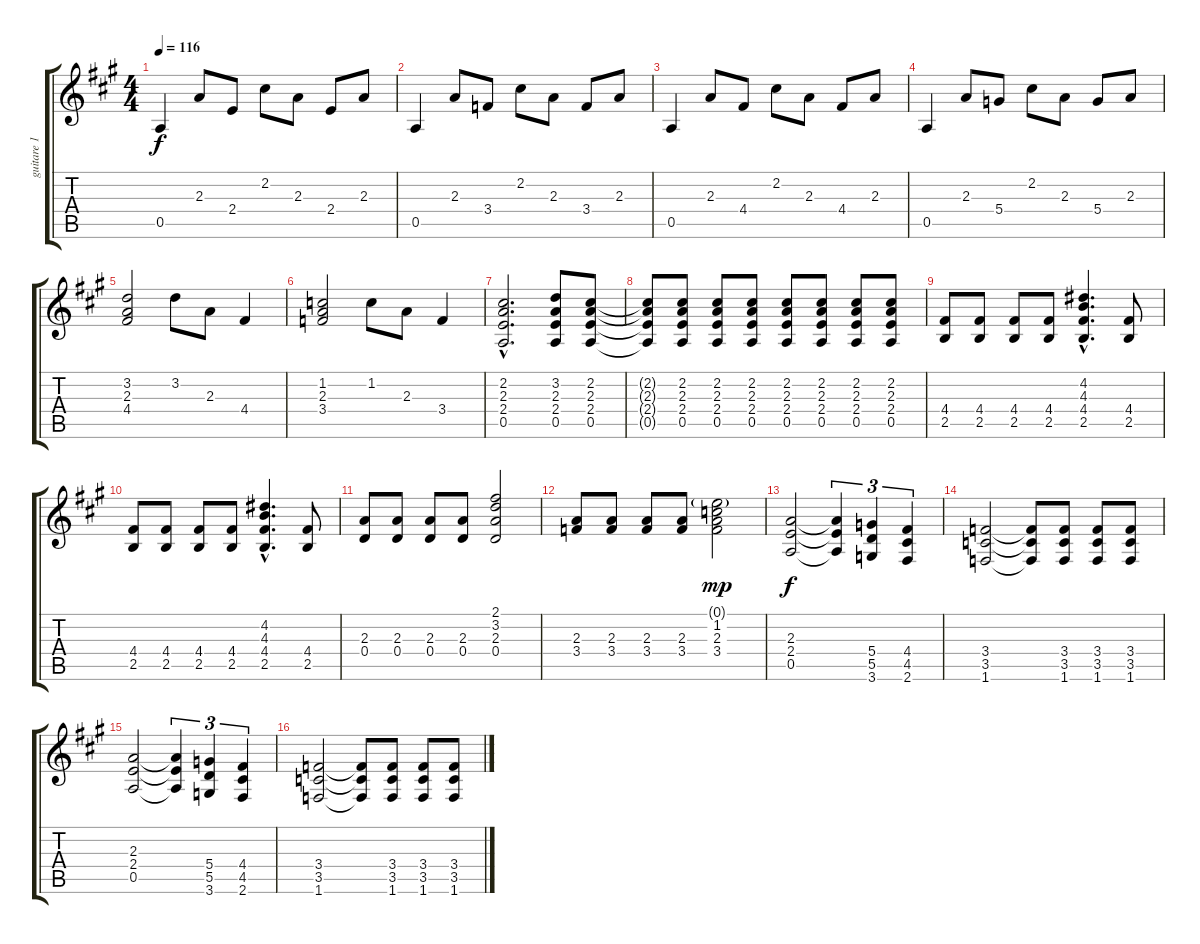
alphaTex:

\track ("guitare 1" "guitare 1") {instrument electricguitarclean}
\staff {score tabs}
\tuning (E4 B3 G3 D3 A2 E2) {hide}
\ts (4 4)
\tempo 116
\clef g2
\ks a
0.5.4{dy f} 2.3.8 2.4.8 2.2.8 2.3.8 2.4.8 2.3.8 |
0.5.4 2.3.8 3.4.8 2.2.8 2.3.8 3.4.8 2.3.8 |
0.5.4 2.3.8 4.4.8 2.2.8 2.3.8 4.4.8 2.3.8 |
0.5.4 2.3.8 5.4.8 2.2.8 2.3.8 5.4.8 2.3.8 |
(3.2 2.3 4.4).2 3.2.8 2.3.8 4.4.4 |
(1.2 2.3 3.4).2 1.2.8 2.3.8 3.4.4 |
(2.2{hac} 2.3{hac} 2.4{hac} 0.5{hac}).2{d} (3.2 2.3 2.4 0.5).8 (2.2 2.3 2.4 0.5).8 |
(2.2{t} 2.3{t} 2.4{t} 0.5{t}).8 (2.2 2.3 2.4 0.5).8 (2.2 2.3 2.4 0.5).8 (2.2 2.3 2.4 0.5).8 (2.2 2.3 2.4 0.5).8 (2.2 2.3 2.4 0.5).8 (2.2 2.3 2.4 0.5).8 (2.2 2.3 2.4 0.5).8 |
(4.4 2.5).8 (4.4 2.5).8 (4.4 2.5).8 (4.4 2.5).8 (4.2{hac} 4.3{hac} 4.4{hac} 2.5{hac}).4{d} (4.4 2.5).8 |
(4.4 2.5).8 (4.4 2.5).8 (4.4 2.5).8 (4.4 2.5).8 (4.2{hac} 4.3{hac} 4.4{hac} 2.5{hac}).4{d} (4.4 2.5).8 |
(2.3 0.4).8 (2.3 0.4).8 (2.3 0.4).8 (2.3 0.4).8 (2.1 3.2 2.3 0.4).2 |
(2.3 3.4).8 (2.3 3.4).8 (2.3 3.4).8 (2.3 3.4).8 (0.1{g} 1.2 2.3 3.4).2{dy mp} |
(2.3 2.4 0.5).2{dy f} (2.3{t} 2.4{t} 0.5{t}).4{tu (3 2)} (5.4 5.5 3.6).4{tu (3 2)} (4.4 4.5 2.6).4{tu (3 2)} |
(3.4 3.5 1.6).2 (3.4{t} 3.5{t} 1.6{t}).8 (3.4 3.5 1.6).8 (3.4 3.5 1.6).8 (3.4 3.5 1.6).8 |
(2.3 2.4 0.5).2 (2.3{t} 2.4{t} 0.5{t}).4{tu (3 2)} (5.4 5.5 3.6).4{tu (3 2)} (4.4 4.5 2.6).4{tu (3 2)} |
(3.4 3.5 1.6).2 (3.4{t} 3.5{t} 1.6{t}).8 (3.4 3.5 1.6).8 (3.4 3.5 1.6).8 (3.4 3.5 1.6).8
